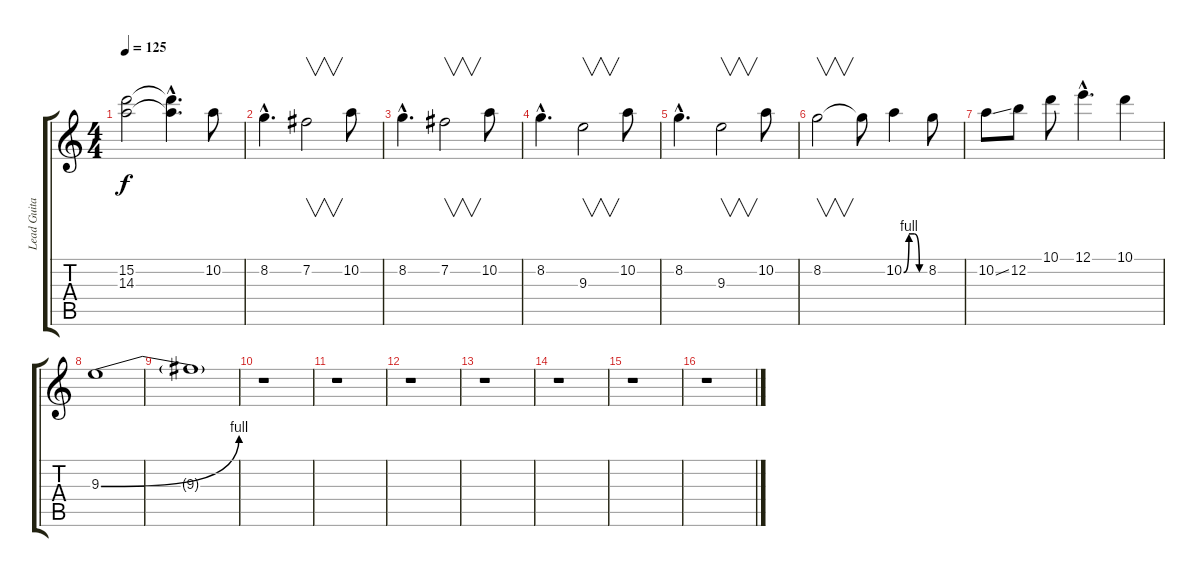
\track ("Lead Guitar" "Lead Guita") {instrument overdrivenguitar}
\staff {score tabs}
\tuning (E4 B3 G3 D3 A2 E2) {hide}
\ts (4 4)
\tempo 125
\clef g2
\ks c
(15.2{t} 14.3{t}).2{dy f} (15.2{hac t} 14.3{hac t}).4{d} 10.2.8 |
8.2{hac}.4{d} 7.2.2{v} 10.2.8 |
8.2{hac}.4{d} 7.2.2{v} 10.2.8 |
8.2{hac}.4{d} 9.3.2{v} 10.2.8 |
8.2{hac}.4{d} 9.3.2{v} 10.2.8 |
8.2.2{v} 8.2{t}.8 10.2{be (custom 0 0 15 4 30 4 45 0 60 0)}.4 8.2.8 |
10.2{ss}.8 12.2.8 10.1.8 12.1{hac}.4{d} 10.1.4 |
9.3{be (bend 0 0 60 4)}.1 |
9.3{t}.1 |
r.1 |
r.1 |
r.1 |
r.1 |
r.1 |
r.1 |
r.1
